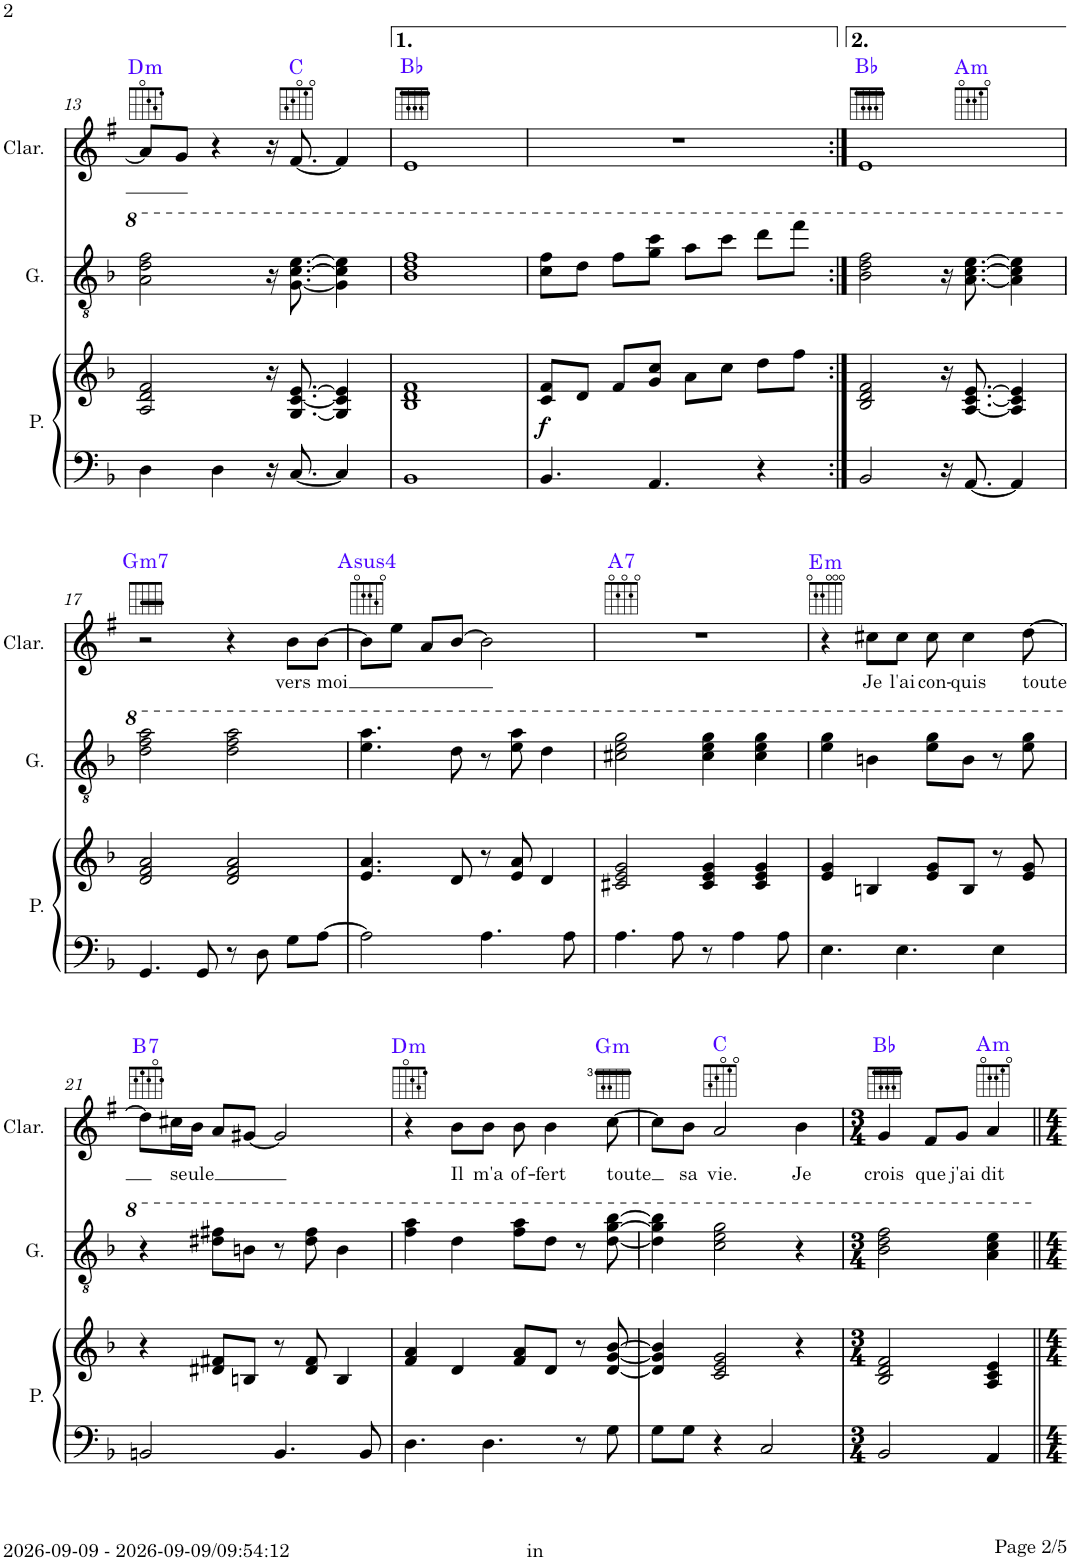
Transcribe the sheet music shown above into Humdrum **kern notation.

**kern	**kern	**dynam	**kern	**kern	**text	**harte
*part3	*part3	*part3	*part2	*part1	*part1	*part1
*staff4	*staff3	*staff3/4	*staff2	*staff1	*staff1	*
*I"Piano	*	*	*I"Guitare	*I"Clarinette	*	*
*I'P.	*	*	*I'G.	*I'Clar.	*	*
!!LO:PB:g=z
*clefF4	*clefG2	*	*clefGv2	*clefG2	*	*
*	*	*	*	*Trd1c2	*	*
*k[b-]	*k[b-]	*	*k[b-]	*k[f#]	*	*
*M4/4	*M4/4	*	*M4/4	*M4/4	*	*
=13	=13	=13	=13	=13	=13	=13
!	!	!	!	!	!	!LO:H:kt=m
4D\	2A/ 2d/ 2f/	.	2a\ 2dd\ 2ff\	8a/L]	.	D:min
.	.	.	.	8g/J	.	.
4D\	.	.	.	4r	.	.
16r	16r	.	16r	16r	.	.
[8.C/	[8.G/ [8.c/ [8.e/	.	[8.g\ [8.cc\ [8.ee\	[8.f#/	.	C:maj
4C/]	4G/] 4c/] 4e/]	.	4g\] 4cc\] 4ee\]	4f#/]	.	.
=14	=14	=14	=14	=14	=14	=14
1BB-	1B- 1d 1f	.	1b- 1dd 1ff	1e	.	Bb:maj
=15	=15	=15	=15	=15	=15	=15
!	!	!LO:DY:b	!	!	!	!
4.BB-/	8c/ 8f/L	f	8cc\ 8ff\L	1r	.	.
.	8d/J	.	8dd\J	.	.	.
.	8f/L	.	8ff\L	.	.	.
4.AA/	8g/ 8cc/J	.	8gg\ 8ccc\J	.	.	.
.	8a\L	.	8aa\L	.	.	.
.	8cc\J	.	8ccc\J	.	.	.
4r	8dd\L	.	8ddd\L	.	.	.
.	8ff\J	.	8fff\J	.	.	.
=16:|!	=16:|!	=16:|!	=16:|!	=16:|!	=16:|!	=16:|!
*	*	*	*	*^	*	*
2BB-/	2B-/ 2d/ 2f/	.	2b-\ 2dd\ 2ff\	1e	16ryy	.	Bb:maj
*	*	*	*	*v	*v	*	*
16r	16r	.	16r	.	.	.
*	*	*	*	*^	*	*
!	!	!	!	!	!	!	!LO:H:kt=m
[8.AA/	[8.A/ [8.c/ [8.e/	.	[8.a\ [8.cc\ [8.ee\	.	16ryy	.	A:min
.	.	.	.	.	4.ryy	.	.
4AA/]	4A/] 4c/] 4e/]	.	4a\] 4cc\] 4ee\]	.	.	.	.
*	*	*	*	*v	*v	*	*
!!LO:LB:g=z
=17	=17	=17	=17	=17	=17	=17
!	!	!	!	!	!	!LO:H:kt=m7
4.GG/	2d/ 2f/ 2a/	.	2dd\ 2ff\ 2aa\	2r	.	G:min7
8GG/	.	.	.	.	.	.
8r	2d/ 2f/ 2a/	.	2dd\ 2ff\ 2aa\	4r	.	.
8D\	.	.	.	.	.	.
!	!	!	!	!	!LO:LY:b	!
8G\L	.	.	.	8b\L	vers	.
!	!	!	!	!	!LO:LY:b	!
[8A\J	.	.	.	[8b\J	moi	.
=18	=18	=18	=18	=18	=18	=18
!	!	!	!	!	!	!LO:H:kt=4
2A\]	4.e/ 4.a/	.	4.ee\ 4.aa\	8b\L]	.	A:sus4
.	.	.	.	8ee\J	.	.
.	.	.	.	8a/L	.	.
.	8d/	.	8dd\	[8b/J	.	.
4.A\	8r	.	8r	2b\]	.	.
.	8e/ 8a/	.	8ee\ 8aa\	.	.	.
.	4d/	.	4dd\	.	.	.
8A\	.	.	.	.	.	.
=19	=19	=19	=19	=19	=19	=19
!	!	!	!	!	!	!LO:H:kt=7
4.A\	2c#X/ 2e/ 2g/	.	2cc#X\ 2ee\ 2gg\	1r	.	A:7
8A\	.	.	.	.	.	.
8r	4c#/ 4e/ 4g/	.	4cc#\ 4ee\ 4gg\	.	.	.
4A\	.	.	.	.	.	.
.	4c#/ 4e/ 4g/	.	4cc#\ 4ee\ 4gg\	.	.	.
8A\	.	.	.	.	.	.
=20	=20	=20	=20	=20	=20	=20
!	!	!	!	!	!	!LO:H:kt=m
4.E\	4e/ 4g/	.	4ee\ 4gg\	4r	.	E:min
!	!	!	!	!	!LO:LY:b	!
.	4Bn/	.	4bn\	8cc#X\L	Je	.
!	!	!	!	!	!LO:LY:b	!
4.E\	.	.	.	8cc#\J	l'ai	.
!	!	!	!	!	!LO:LY:b	!
.	8e/ 8g/L	.	8ee\ 8gg\L	8cc#\	con-	.
!	!	!	!	!	!LO:LY:b	!
.	8B/J	.	8b\J	4cc#\	-quis	.
4E\	8r	.	8r	.	.	.
!	!	!	!	!	!LO:LY:b	!
.	8e/ 8g/	.	8ee\ 8gg\	[8dd\	toute	.
!!LO:LB:g=z
=21	=21	=21	=21	=21	=21	=21
!	!	!	!	!	!	!LO:H:kt=7
2BBn/	4r	.	4r	8dd\L]	.	B:7
!	!	!	!	!	!LO:LY:b	!
.	.	.	.	16cc#X\L	seule	.
.	.	.	.	16b\JJ	.	.
.	8d#X/ 8f#X/L	.	8dd#X\ 8ff#X\L	8a/L	.	.
.	8Bn/J	.	8bn\J	[8g#X/J	.	.
4.BB/	8r	.	8r	2g#/]	.	.
.	8d#/ 8f#/	.	8dd#\ 8ff#\	.	.	.
.	4B/	.	4b\	.	.	.
8BB/	.	.	.	.	.	.
=22	=22	=22	=22	=22	=22	=22
!	!	!	!	!	!	!LO:H:kt=m
4.D\	4f/ 4a/	.	4ff\ 4aa\	4r	.	D:min
!	!	!	!	!	!LO:LY:b	!
.	4d/	.	4dd\	8b\L	Il	.
!	!	!	!	!	!LO:LY:b	!
4.D\	.	.	.	8b\J	m'a	.
!	!	!	!	!	!LO:LY:b	!
.	8f/ 8a/L	.	8ff\ 8aa\L	8b\	of-	.
!	!	!	!	!	!LO:LY:b	!
.	8d/J	.	8dd\J	4b\	-fert	.
8r	8r	.	8r	.	.	.
!	!	!	!	!	!LO:LY:b	!LO:H:kt=m
8G\	[8d/ [8g/ [8b-/	.	[8dd\ [8gg\ [8bb-\	[8cc\	toute	G:min
=23	=23	=23	=23	=23	=23	=23
8G\L	4d/] 4g/] 4b-/]	.	4dd\] 4gg\] 4bb-\]	8cc\L]	.	.
!	!	!	!	!	!LO:LY:b	!
8G\J	.	.	.	8b\J	sa	.
!	!	!	!	!	!LO:LY:b	!
4r	2c/ 2e/ 2g/	.	2cc\ 2ee\ 2gg\	2a/	vie.	C:maj
2C/	.	.	.	.	.	.
!	!	!	!	!	!LO:LY:b	!
.	4r	.	4r	4b\	Je	.
=24	=24	=24	=24	=24	=24	=24
*M3/4	*M3/4	*	*M3/4	*M3/4	*	*
!	!	!	!	!	!LO:LY:b	!
2BB-/	2B-/ 2d/ 2f/	.	2b-\ 2dd\ 2ff\	4g/	crois	Bb:maj
!	!	!	!	!	!LO:LY:b	!
.	.	.	.	8f#/L	que	.
!	!	!	!	!	!LO:LY:b	!
.	.	.	.	8g/J	j'ai	.
!	!	!	!	!	!LO:LY:b	!LO:H:kt=m
4AA/	4A/ 4c/ 4e/	.	4a\ 4cc\ 4ee\	4a/	dit	A:min
=||	=||	=||	=||	=||	=||	=||
*-	*-	*-	*-	*-	*-	*-
